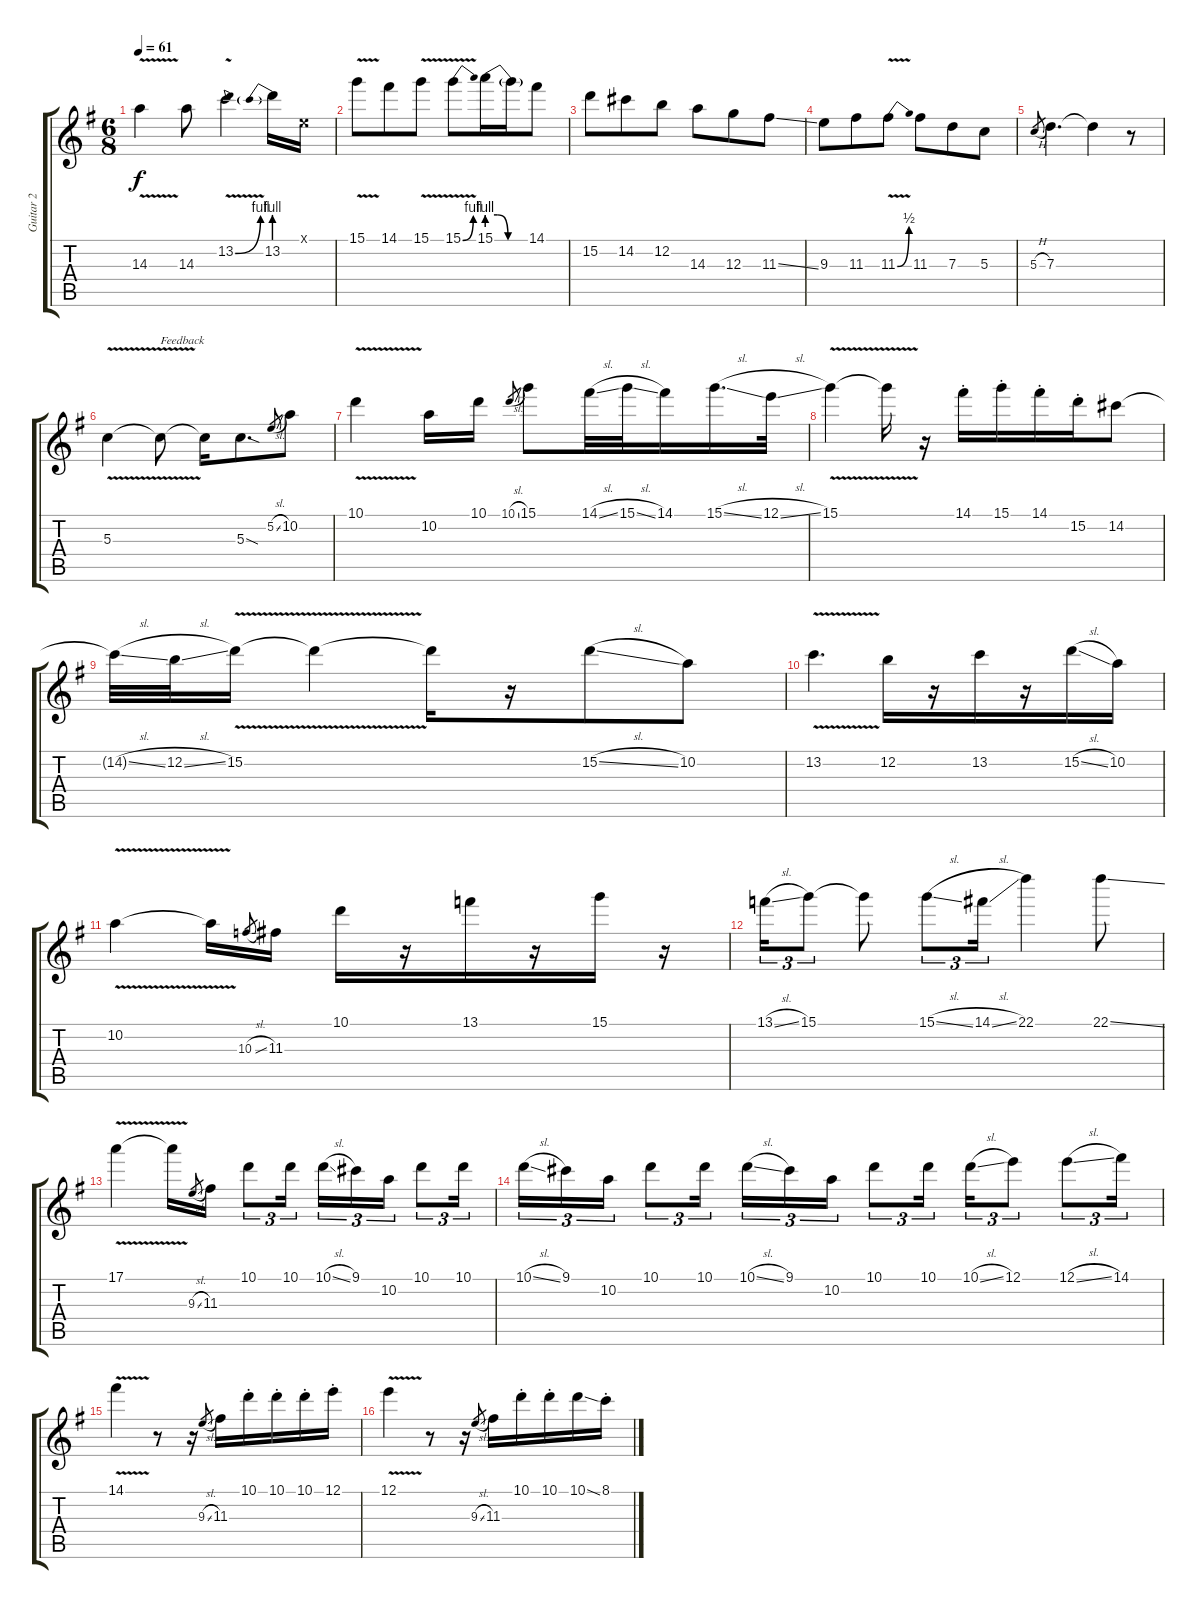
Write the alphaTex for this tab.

\track ("Guitar 2" "Guitar 2") {instrument electricguitarjazz}
\staff {score tabs}
\tuning (E4 B3 G3 D3 A2 E2) {hide}
\ts (6 8)
\tempo 61
\clef g2
\ks g
14.3{v}.4{dy f} 14.3.8 13.2{be (bend 0 0 60 4) v}.4 13.2{be (prebend 0 4 60 4)}.16 0.1{x}.16 |
15.1{v}.8 14.1.8 15.1{v}.8 15.1{be (bend 0 0 60 4) v}.8 15.1{be (custom 0 4 15 4 30 0 60 0)}.16 15.1{t}.16 14.1.8 |
15.2.8 14.2.8 12.2.8 14.3.8 12.3.8 11.3{ss}.8 |
9.3.8 11.3.8 11.3{be (bend 0 0 60 2) v}.8 11.3.8 7.3.8 5.3.8 |
5.3{h}.8{gr} 7.3.4{d} 7.3{t}.4 r.8 |
5.3{v}.4 5.3{t}.8{txt "Feedback"} 5.3{t}.16 5.3{sod}.8{d} 5.2{sl}.8{gr} 10.2.8 |
10.1{v}.4 10.2.16 10.1.16 10.1{sl}.8{gr} 15.1.8 14.1{sl}.32 15.1{sl}.32 14.1.16 15.1{sl}.16{d} 12.1{sl}.32 |
15.1{v}.4 15.1{t}.16 r.16 14.1{st}.16 15.1{st}.16 14.1{st}.16 15.2{st}.16 14.2.8 |
14.2{sl t}.32 12.2{sl}.32 15.2{v}.16 15.2{t}.4 15.2{t}.16 r.16 15.2{sl}.8 10.2.8 |
13.2{v}.4{d} 12.2.16 r.16 13.2.16 r.16 15.2{sl}.16 10.2.16 |
10.2{v}.4 10.2{t}.16 10.3{sl}.8{gr} 11.3.16 10.1.16 r.16 13.1.16 r.16 15.1.16 r.16 |
13.1{sl}.16{tu (3 2)} 15.1.8{tu (3 2)} 15.1{t}.8 15.1{sl}.8{tu (3 2)} 14.1{sl}.16{tu (3 2)} 22.1.4 22.1{ss}.8 |
17.1{v}.4 17.1{t}.16 9.3{sl}.8{gr} 11.3.16 10.1.8{tu (3 2)} 10.1.16{tu (3 2) beam splitsecondary} 10.1{sl}.16{tu (3 2)} 9.1.16{tu (3 2)} 10.2.16{tu (3 2)} 10.1.8{tu (3 2)} 10.1.16{tu (3 2)} |
10.1{sl}.16{tu (3 2)} 9.1.16{tu (3 2)} 10.2.16{tu (3 2)} 10.1.8{tu (3 2)} 10.1.16{tu (3 2) beam splitsecondary} 10.1{sl}.16{tu (3 2)} 9.1.16{tu (3 2)} 10.2.16{tu (3 2)} 10.1.8{tu (3 2)} 10.1.16{tu (3 2) beam splitsecondary} 10.1{sl}.16{tu (3 2)} 12.1.8{tu (3 2)} 12.1{sl}.8{tu (3 2)} 14.1.16{tu (3 2)} |
14.1{v}.4 r.8 r.16 9.3{sl}.8{gr} 11.3.16 10.1{st}.16 10.1{st}.16 10.1{st}.16 12.1{st}.16 |
12.1{v}.4 r.8 r.16 9.3{sl}.8{gr} 11.3.16 10.1{st}.16 10.1{st}.16 10.1{ss}.16 8.1{st}.16
